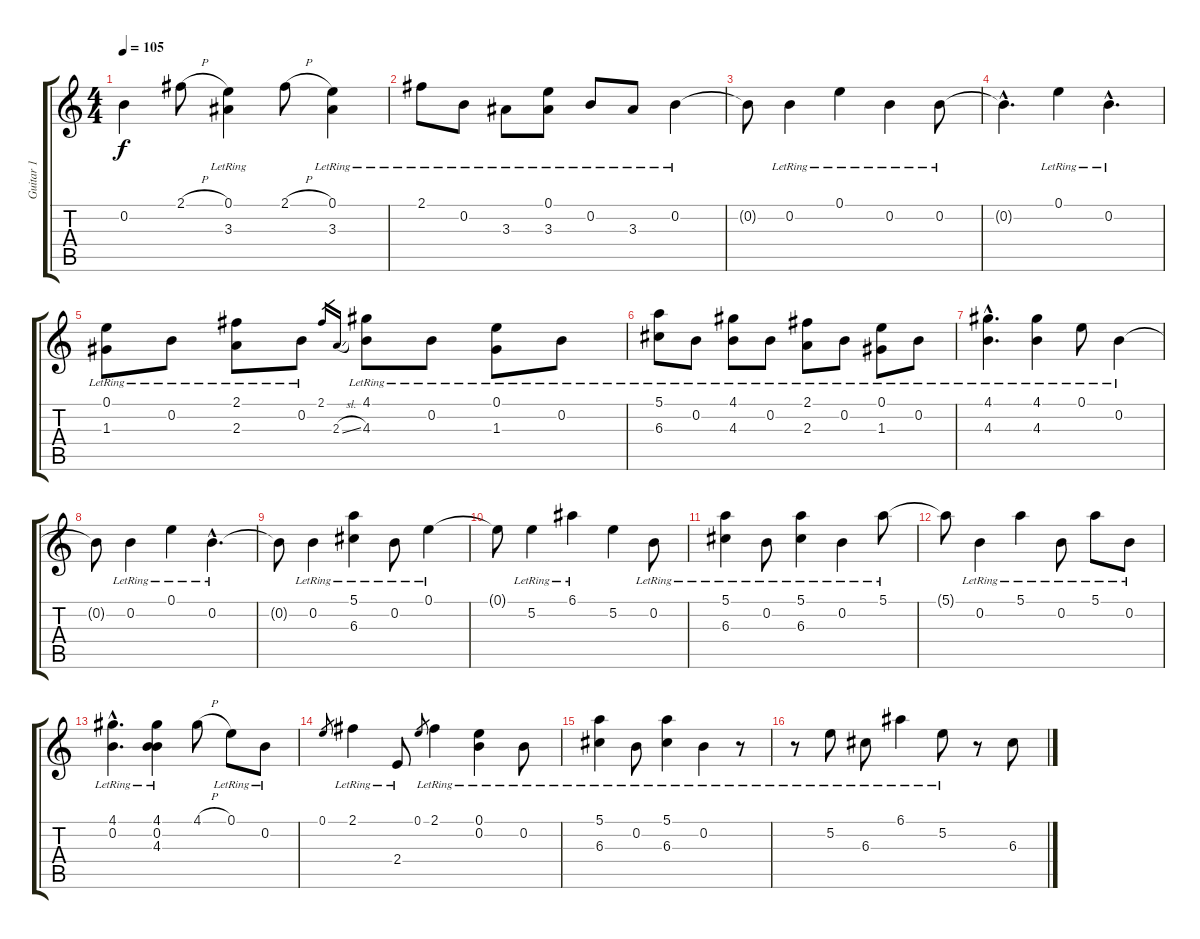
\track ("Guitar 1" "Guitar 1") {instrument acousticguitarsteel}
\staff {score tabs}
\tuning (E4 B3 G3 D3 A2 E2) {hide}
\ts (4 4)
\tempo 105
\clef g2
\ks c
0.2{t}.4{dy f} 2.1{h}.8 (0.1 3.3{lr}).4 2.1{h}.8 (0.1 3.3{lr}).4 |
2.1{lr}.8 0.2{lr}.8 3.3{lr}.8 (0.1{lr} 3.3).8 0.2{lr}.8 3.3{lr}.8 0.2{lr}.4 |
0.2{t}.8 0.2{lr}.4 0.1{lr}.4 0.2{lr}.4 0.2{lr}.8 |
0.2{hac t}.4{d} 0.1{lr}.4 0.2{hac lr}.4{d} |
(0.1{lr} 1.3{lr}).8 0.2{lr}.8 (2.1{lr} 2.3{lr}).8 0.2{lr}.8 2.1.16{gr} 2.3{sl}.16{gr} (4.1{lr} 4.3{lr}).8 0.2{lr}.8 (0.1{lr} 1.3{lr}).8 0.2{lr}.8 |
(5.1{lr} 6.3{lr}).8 0.2{lr}.8 (4.1{lr} 4.3{lr}).8 0.2{lr}.8 (2.1{lr} 2.3{lr}).8 0.2{lr}.8 (0.1{lr} 1.3{lr}).8 0.2{lr}.8 |
(4.1{hac lr} 4.3{hac lr}).4{d} (4.1{lr} 4.3{lr}).4 0.1{lr}.8 0.2{lr}.4 |
0.2{t}.8 0.2{lr}.4 0.1{lr}.4 0.2{hac lr}.4{d} |
0.2{t}.8 0.2{lr}.4 (5.1{lr} 6.3{lr}).4 0.2{lr}.8 0.1{lr}.4 |
0.1{t}.8 5.2{lr}.4 6.1{lr}.4 5.2.4 0.2{lr}.8 |
(5.1{lr} 6.3{lr}).4 0.2{lr}.8 (5.1{lr} 6.3{lr}).4 0.2{lr}.4 5.1{lr}.8 |
5.1{t}.8 0.2{lr}.4 5.1{lr}.4 0.2{lr}.8 5.1{lr}.8 0.2{lr}.8 |
(4.1{hac lr} 0.2{hac lr}).4{d} (4.1{lr} 0.2{lr} 4.3{lr}).4 4.1{h}.8 0.1{lr}.8 0.2{lr}.8 |
0.1.8{gr} 2.1{lr}.4 2.4{lr}.8 0.1.8{gr} 2.1{lr}.4 (0.1{lr} 0.2{lr}).4 0.2{lr}.8 |
(5.1{lr} 6.3{lr}).4 0.2{lr}.8 (5.1{lr} 6.3{lr}).4 0.2{lr}.4 r.8 |
r.8 5.2{lr}.8 6.3{lr}.8 6.1{lr}.4 5.2{lr}.8 r.8 6.3.8
